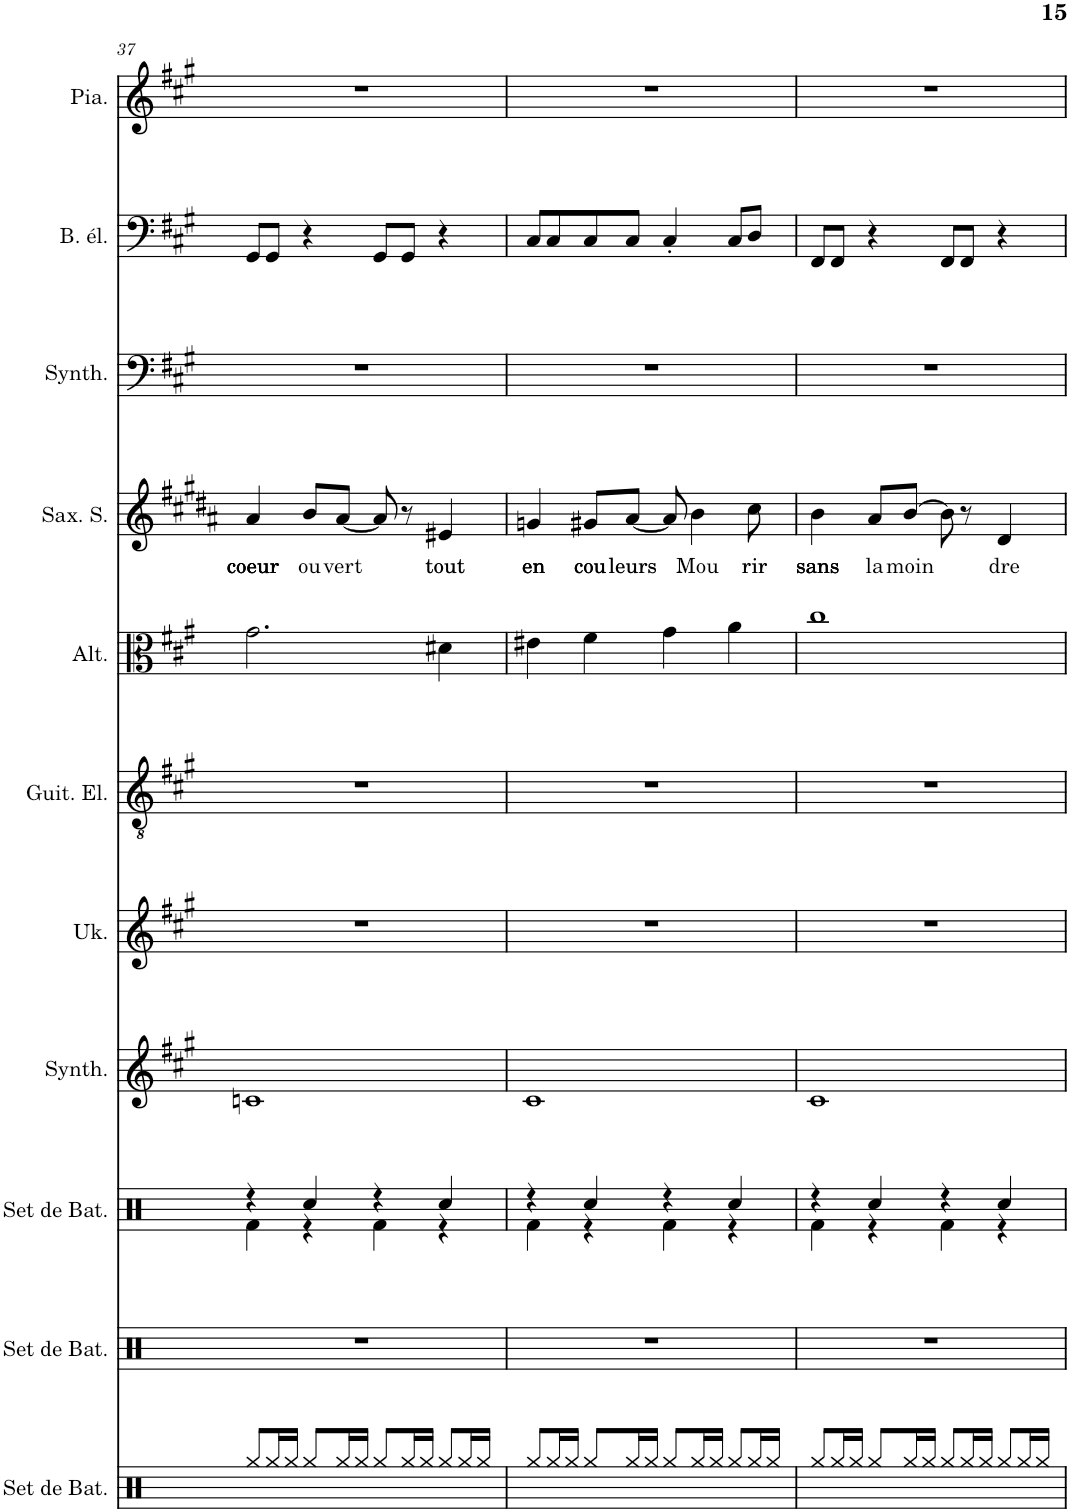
**kern	**kern	**kern	**kern	**kern	**kern	**kern	**kern	**text	**kern	**kern	**kern
*part11	*part10	*part9	*part8	*part7	*part6	*part5	*part4	*part4	*part3	*part2	*part1
*staff11	*staff10	*staff9	*staff8	*staff7	*staff6	*staff5	*staff4	*staff4	*staff3	*staff2	*staff1
*I"Set de batterie (Grand), Midi 12	*I"Set de batterie (Grand), Midi 11	*I"Set de batterie (Grand), Midi 10	*I"Synthétiseur d'instruments à cordes, strings	*I"Ukulélé, acc Guit	*I"Guitare électrique, overdrive	*I"Altos (section), nappes	*I"Saxophone Soprano	*	*I"Synthétiseur Pad, nappe1	*I"Basse électrique à 5 cordes, basse	*I"Piano, piano
*I'Set de Bat.	*I'Set de Bat.	*I'Set de Bat.	*I'Synth.	*I'Uk.	*I'Guit. El.	*I'Alt.	*I'Sax. S.	*	*I'Synth.	*I'B. él.	*I'Pia.
!!LO:PB:g=z
*clefX	*clefX	*clefX	*clefG2	*clefG2	*clefGv2	*clefC3	*clefG2	*	*clefF4	*clefF4	*clefG2
*	*	*	*	*	*	*	*Trd1c2	*	*	*Trd7c12	*
*k[]	*k[]	*k[]	*k[f#c#g#]	*k[f#c#g#]	*k[f#c#g#]	*k[f#c#g#]	*k[f#c#g#d#a#]	*	*k[f#c#g#]	*k[f#c#g#]	*k[f#c#g#]
*M4/4	*M4/4	*M4/4	*M4/4	*M4/4	*M4/4	*M4/4	*M4/4	*	*M4/4	*M4/4	*M4/4
=37	=37	=37	=37	=37	=37	=37	=37	=37	=37	=37	=37
*	*	*^	*	*	*	*	*	*	*	*	*
!	!	!	!	!	!	!	!	!	!LO:LY:b	!	!	!
8Rgg/L	1r	4r	4Rf\	1cn	1r	1r	2.g#\	4a#/	coeur	1r	8GG#/L	1r
16Rgg/L	.	.	.	.	.	.	.	.	.	.	8GG#/J	.
16Rgg/JJ	.	.	.	.	.	.	.	.	.	.	.	.
!	!	!	!	!	!	!	!	!	!LO:LY:b	!	!	!
8Rgg/L	.	4Rcc/	4r	.	.	.	.	8b/L	ou	.	4r	.
!	!	!	!	!	!	!	!	!	!LO:LY:b	!	!	!
16Rgg/L	.	.	.	.	.	.	.	[8a#/J	vert	.	.	.
16Rgg/JJ	.	.	.	.	.	.	.	.	.	.	.	.
8Rgg/L	.	4r	4Rf\	.	.	.	.	8a#/]	.	.	8GG#/L	.
16Rgg/L	.	.	.	.	.	.	.	8r	.	.	8GG#/J	.
16Rgg/JJ	.	.	.	.	.	.	.	.	.	.	.	.
!	!	!	!	!	!	!	!	!	!LO:LY:b	!	!	!
8Rgg/L	.	4Rcc/	4r	.	.	.	4d#X\	4e#X/	tout	.	4r	.
16Rgg/L	.	.	.	.	.	.	.	.	.	.	.	.
16Rgg/JJ	.	.	.	.	.	.	.	.	.	.	.	.
=38	=38	=38	=38	=38	=38	=38	=38	=38	=38	=38	=38	=38
!	!	!	!	!	!	!	!	!	!LO:LY:b	!	!	!
8Rgg/L	1r	4r	4Rf\	1c#	1r	1r	4e#X\	4gn/	en	1r	8C#/L	1r
16Rgg/L	.	.	.	.	.	.	.	.	.	.	8C#/	.
16Rgg/JJ	.	.	.	.	.	.	.	.	.	.	.	.
!	!	!	!	!	!	!	!	!	!LO:LY:b	!	!	!
8Rgg/L	.	4Rcc/	4r	.	.	.	4f#\	8g#X/L	cou	.	8C#/	.
!	!	!	!	!	!	!	!	!	!LO:LY:b	!	!	!
16Rgg/L	.	.	.	.	.	.	.	[8a#/J	leurs	.	8C#/J	.
16Rgg/JJ	.	.	.	.	.	.	.	.	.	.	.	.
8Rgg/L	.	4r	4Rf\	.	.	.	4g#\	8a#/]	.	.	4C#'/	.
!	!	!	!	!	!	!	!	!	!LO:LY:b	!	!	!
16Rgg/L	.	.	.	.	.	.	.	4b\	Mou	.	.	.
16Rgg/JJ	.	.	.	.	.	.	.	.	.	.	.	.
8Rgg/L	.	4Rcc/	4r	.	.	.	4a\	.	.	.	8C#/L	.
!	!	!	!	!	!	!	!	!	!LO:LY:b	!	!	!
16Rgg/L	.	.	.	.	.	.	.	8cc#\	rir	.	8D/J	.
16Rgg/JJ	.	.	.	.	.	.	.	.	.	.	.	.
=39	=39	=39	=39	=39	=39	=39	=39	=39	=39	=39	=39	=39
!	!	!	!	!	!	!	!	!	!LO:LY:b	!	!	!
8Rgg/L	1r	4r	4Rf\	1c#	1r	1r	1cc#	4b\	sans	1r	8FF#/L	1r
16Rgg/L	.	.	.	.	.	.	.	.	.	.	8FF#/J	.
16Rgg/JJ	.	.	.	.	.	.	.	.	.	.	.	.
!	!	!	!	!	!	!	!	!	!LO:LY:b	!	!	!
8Rgg/L	.	4Rcc/	4r	.	.	.	.	8a#/L	la	.	4r	.
!	!	!	!	!	!	!	!	!	!LO:LY:b	!	!	!
16Rgg/L	.	.	.	.	.	.	.	[8b/J	moin	.	.	.
16Rgg/JJ	.	.	.	.	.	.	.	.	.	.	.	.
8Rgg/L	.	4r	4Rf\	.	.	.	.	8b\]	.	.	8FF#/L	.
16Rgg/L	.	.	.	.	.	.	.	8r	.	.	8FF#/J	.
16Rgg/JJ	.	.	.	.	.	.	.	.	.	.	.	.
!	!	!	!	!	!	!	!	!	!LO:LY:b	!	!	!
8Rgg/L	.	4Rcc/	4r	.	.	.	.	4d#/	dre	.	4r	.
16Rgg/L	.	.	.	.	.	.	.	.	.	.	.	.
16Rgg/JJ	.	.	.	.	.	.	.	.	.	.	.	.
*	*	*v	*v	*	*	*	*	*	*	*	*	*
=	=	=	=	=	=	=	=	=	=	=	=
*-	*-	*-	*-	*-	*-	*-	*-	*-	*-	*-	*-
